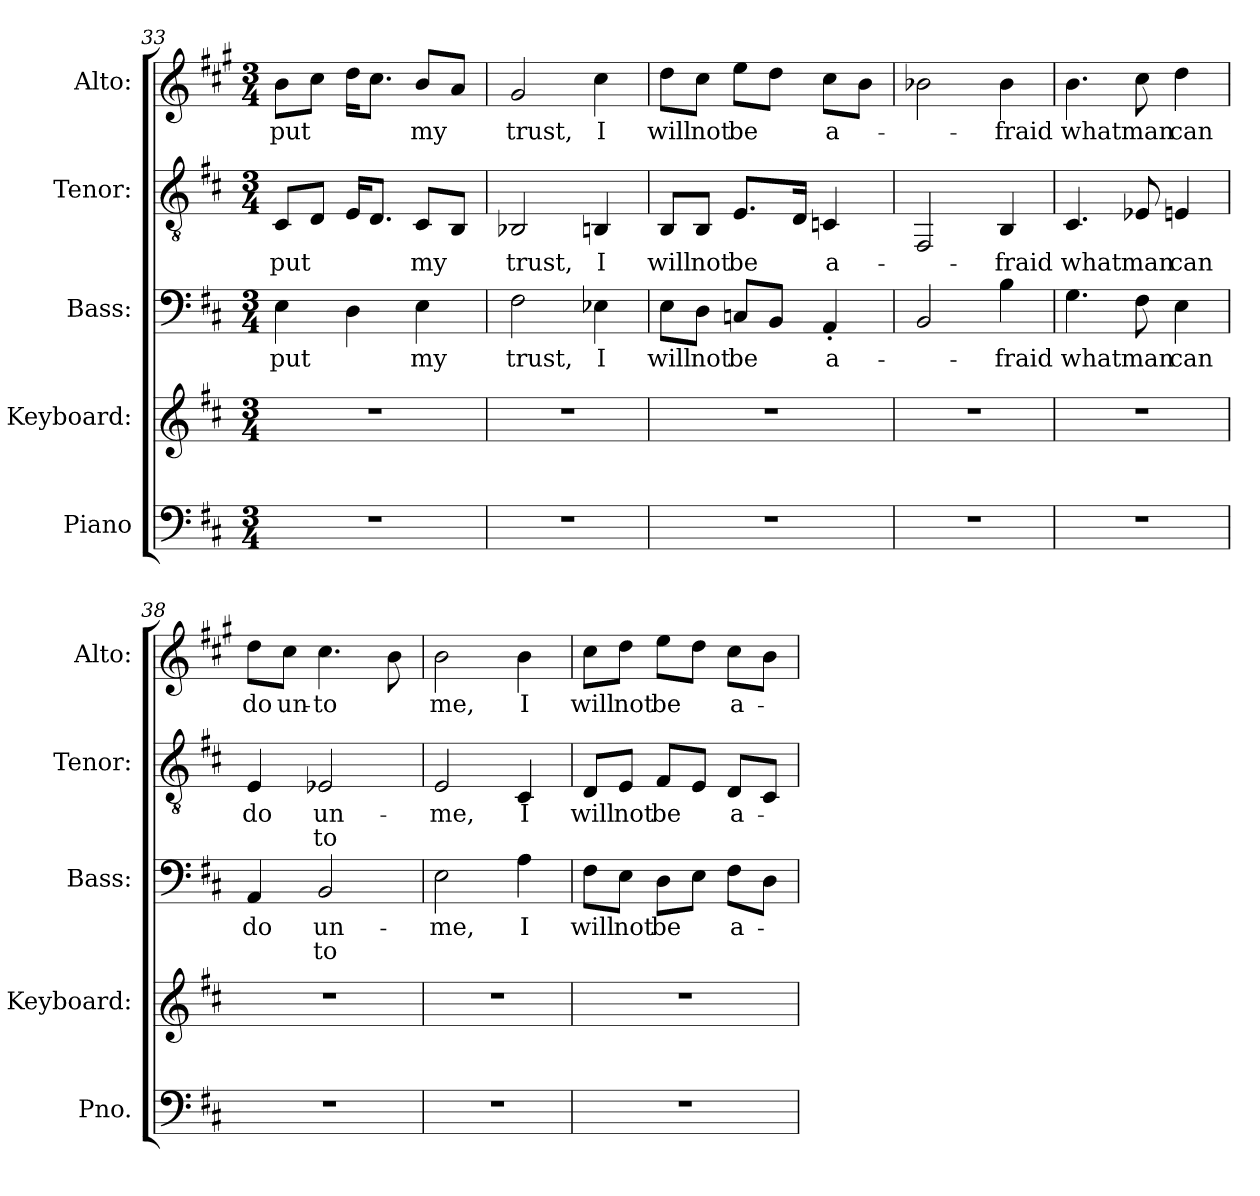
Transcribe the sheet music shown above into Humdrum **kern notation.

**kern	**kern	**kern	**text	**text	**kern	**text	**text	**kern	**text
*part5	*part4	*part3	*part3	*part3	*part2	*part2	*part2	*part1	*part1
*staff5	*staff4	*staff3	*staff3	*staff3	*staff2	*staff2	*staff2	*staff1	*staff1
*I"Piano	*I"Keyboard:	*I"Bass:	*	*	*I"Tenor:	*	*	*I"Alto:	*
*I'Pno.	*I'Keyboard:	*I'Bass:	*	*	*I'Tenor:	*	*	*I'Alto:	*
*clefF4	*clefG2	*clefF4	*	*	*clefGv2	*	*	*clefG2	*
*	*	*	*	*	*	*	*	*ITrd4c7	*
*k[f#c#]	*k[f#c#]	*k[f#c#]	*	*	*k[f#c#]	*	*	*k[f#c#]	*
*D:	*D:	*D:	*	*	*D:	*	*	*D:	*
*M3/4	*M3/4	*M3/4	*	*	*M3/4	*	*	*M3/4	*
=33	=33	=33	=33	=33	=33	=33	=33	=33	=33
!LO:N:vis=1	!LO:N:vis=1	!	!	!	!	!	!	!	!
!	!	!	!LO:LY:b:color=#000000	!	!	!	!	!	!
!	!	!	!	!	!	!LO:LY:b:color=#000000	!	!	!
!	!	!	!	!	!	!	!	!	!LO:LY:b:color=#000000
2.r	2.r	4Ei\	put	.	8C#i/L	put	.	8ei\L	put
.	.	.	.	.	8Di/J	.	.	8f#i\J	.
.	.	4Di\	.	.	16Ei/KL	.	.	16gi\KL	.
.	.	.	.	.	8.Di/J	.	.	8.f#i\J	.
!	!	!	!LO:LY:b:color=#000000	!	!	!	!	!	!
!	!	!	!	!	!	!LO:LY:b:color=#000000	!	!	!
!	!	!	!	!	!	!	!	!	!LO:LY:b:color=#000000
.	.	4Ei\	my	.	8C#i/L	my	.	8ei/L	my
.	.	.	.	.	8BBi/J	.	.	8di/J	.
=34	=34	=34	=34	=34	=34	=34	=34	=34	=34
!LO:N:vis=1	!LO:N:vis=1	!	!	!	!	!	!	!	!
!	!	!	!LO:LY:b:color=#000000	!	!	!	!	!	!
!	!	!	!	!	!	!LO:LY:b:color=#000000	!	!	!
!	!	!	!	!	!	!	!	!	!LO:LY:b:color=#000000
2.r	2.r	2F#i\	trust,	.	2BB-Xi/	trust,	.	2c#i/	trust,
!	!	!	!LO:LY:b:color=#000000	!	!	!	!	!	!
!	!	!	!	!	!	!LO:LY:b:color=#000000	!	!	!
!	!	!	!	!	!	!	!	!	!LO:LY:b:color=#000000
.	.	4E-Xi\	I	.	4BBni/	I	.	4f#i\	I
=35	=35	=35	=35	=35	=35	=35	=35	=35	=35
!LO:N:vis=1	!LO:N:vis=1	!	!	!	!	!	!	!	!
!	!	!	!LO:LY:b:color=#000000	!	!	!	!	!	!
!	!	!	!	!	!	!LO:LY:b:color=#000000	!	!	!
!	!	!	!	!	!	!	!	!	!LO:LY:b:color=#000000
2.r	2.r	8Ei\L	will	.	8BBi/L	will	.	8gi\L	will
!	!	!	!LO:LY:b:color=#000000	!	!	!	!	!	!
!	!	!	!	!	!	!LO:LY:b:color=#000000	!	!	!
!	!	!	!	!	!	!	!	!	!LO:LY:b:color=#000000
.	.	8Di\J	not	.	8BBi/J	not	.	8f#i\J	not
!	!	!	!LO:LY:b:color=#000000	!	!	!	!	!	!
!	!	!	!	!	!	!LO:LY:b:color=#000000	!	!	!
!	!	!	!	!	!	!	!	!	!LO:LY:b:color=#000000
.	.	8Cni/L	be	.	8.Ei/L	be	.	8ai\L	be
.	.	8BBi/J	.	.	.	.	.	8gi\J	.
.	.	.	.	.	16Di/Jk	.	.	.	.
!	!	!	!LO:LY:b:color=#000000	!	!	!	!	!	!
!	!	!	!	!	!	!LO:LY:b:color=#000000	!	!	!
!	!	!	!	!	!	!	!	!	!LO:LY:b:color=#000000
.	.	4AA'i/	a-	.	4Cni/	a-	.	8f#i\L	a-
.	.	.	.	.	.	.	.	8ei\J	.
=36	=36	=36	=36	=36	=36	=36	=36	=36	=36
!LO:N:vis=1	!LO:N:vis=1	!	!	!	!	!	!	!	!
2.r	2.r	2BBi/	.	.	2FF#i/	.	.	2e-Xi\	.
!	!	!	!LO:LY:b:color=#000000	!	!	!	!	!	!
!	!	!	!	!	!	!LO:LY:b:color=#000000	!	!	!
!	!	!	!	!	!	!	!	!	!LO:LY:b:color=#000000
.	.	4Bi\	-fraid	.	4BBi/	-fraid	.	4e-i\	-fraid
!!LO:LB:g=z
=37	=37	=37	=37	=37	=37	=37	=37	=37	=37
!LO:N:vis=1	!LO:N:vis=1	!	!	!	!	!	!	!	!
!	!	!	!LO:LY:b:color=#000000	!	!	!	!	!	!
!	!	!	!	!	!	!LO:LY:b:color=#000000	!	!	!
!	!	!	!	!	!	!	!	!	!LO:LY:b:color=#000000
2.r	2.r	4.Gi\	what	.	4.C#i/	what	.	4.ei\	what
!	!	!	!LO:LY:b:color=#000000	!	!	!	!	!	!
!	!	!	!	!	!	!LO:LY:b:color=#000000	!	!	!
!	!	!	!	!	!	!	!	!	!LO:LY:b:color=#000000
.	.	8F#i\	man	.	8E-Xi/	man	.	8f#i\	man
!	!	!	!LO:LY:b:color=#000000	!	!	!	!	!	!
!	!	!	!	!	!	!LO:LY:b:color=#000000	!	!	!
!	!	!	!	!	!	!	!	!	!LO:LY:b:color=#000000
.	.	4Ei\	can	.	4Eni/	can	.	4gi\	can
=38	=38	=38	=38	=38	=38	=38	=38	=38	=38
!LO:N:vis=1	!LO:N:vis=1	!	!	!	!	!	!	!	!
!	!	!	!LO:LY:b:color=#000000	!	!	!	!	!	!
!	!	!	!	!	!	!LO:LY:b:color=#000000	!	!	!
!	!	!	!	!	!	!	!	!	!LO:LY:b:color=#000000
2.r	2.r	4AAi/	do	.	4Ei/	do	.	8gi\L	do
!	!	!	!	!	!	!	!	!	!LO:LY:b:color=#000000
.	.	.	.	.	.	.	.	8f#i\J	un-
!	!	!	!LO:LY:b:color=#000000	!LO:LY:b:color=#000000	!	!	!	!	!
!	!	!	!	!	!	!LO:LY:b:color=#000000	!LO:LY:b:color=#000000	!	!
!	!	!	!	!	!	!	!	!	!LO:LY:b:color=#000000
.	.	2BBi/	un-	-to	2E-Xi/	un-	-to	4.f#i\	-to
.	.	.	.	.	.	.	.	8ei\	.
=39	=39	=39	=39	=39	=39	=39	=39	=39	=39
!LO:N:vis=1	!LO:N:vis=1	!	!	!	!	!	!	!	!
!	!	!	!LO:LY:b:color=#000000	!	!	!	!	!	!
!	!	!	!	!	!	!LO:LY:b:color=#000000	!	!	!
!	!	!	!	!	!	!	!	!	!LO:LY:b:color=#000000
2.r	2.r	2Ei\	me,	.	2Ei/	me,	.	2ei\	me,
!	!	!	!LO:LY:b:color=#000000	!	!	!	!	!	!
!	!	!	!	!	!	!LO:LY:b:color=#000000	!	!	!
!	!	!	!	!	!	!	!	!	!LO:LY:b:color=#000000
.	.	4Ai\	I	.	4C#i/	I	.	4ei\	I
=40	=40	=40	=40	=40	=40	=40	=40	=40	=40
!LO:N:vis=1	!LO:N:vis=1	!	!	!	!	!	!	!	!
!	!	!	!LO:LY:b:color=#000000	!	!	!	!	!	!
!	!	!	!	!	!	!LO:LY:b:color=#000000	!	!	!
!	!	!	!	!	!	!	!	!	!LO:LY:b:color=#000000
2.r	2.r	8F#i\L	will	.	8Di/L	will	.	8f#i\L	will
!	!	!	!LO:LY:b:color=#000000	!	!	!	!	!	!
!	!	!	!	!	!	!LO:LY:b:color=#000000	!	!	!
!	!	!	!	!	!	!	!	!	!LO:LY:b:color=#000000
.	.	8Ei\J	not	.	8Ei/J	not	.	8gi\J	not
!	!	!	!LO:LY:b:color=#000000	!	!	!	!	!	!
!	!	!	!	!	!	!LO:LY:b:color=#000000	!	!	!
!	!	!	!	!	!	!	!	!	!LO:LY:b:color=#000000
.	.	8Di\L	be	.	8F#i/L	be	.	8ai\L	be
.	.	8Ei\J	.	.	8Ei/J	.	.	8gi\J	.
!	!	!	!LO:LY:b:color=#000000	!	!	!	!	!	!
!	!	!	!	!	!	!LO:LY:b:color=#000000	!	!	!
!	!	!	!	!	!	!	!	!	!LO:LY:b:color=#000000
.	.	8F#i\L	a-	.	8Di/L	a-	.	8f#i\L	a-
.	.	8Di\J	.	.	8C#i/J	.	.	8ei\J	.
=	=	=	=	=	=	=	=	=	=
*-	*-	*-	*-	*-	*-	*-	*-	*-	*-
